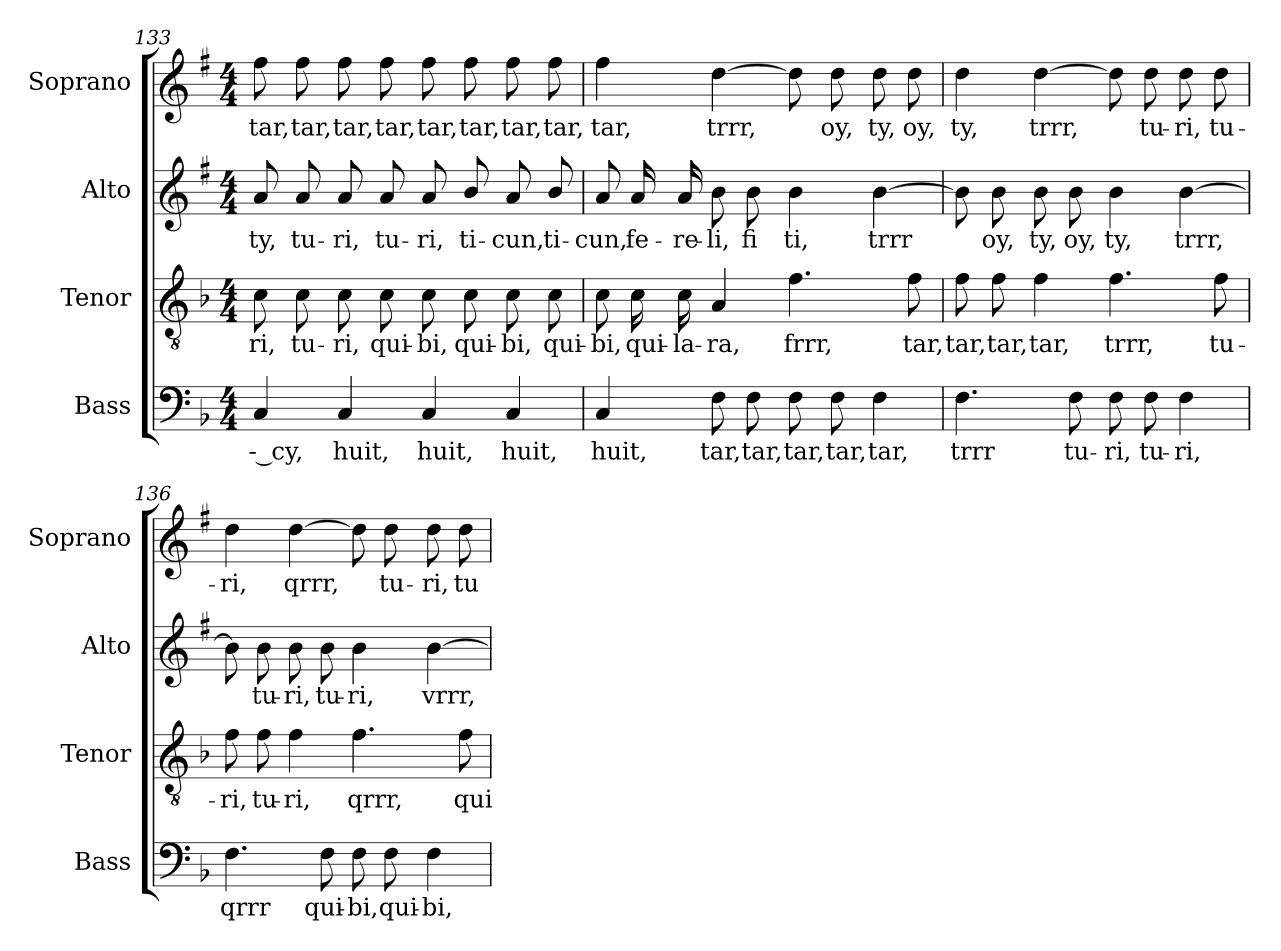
**kern	**text	**kern	**text	**kern	**text	**kern	**text
*part4	*part4	*part3	*part3	*part2	*part2	*part1	*part1
*staff4	*staff4	*staff3	*staff3	*staff2	*staff2	*staff1	*staff1
*I"Bass	*	*I"Tenor	*	*I"Alto	*	*I"Soprano	*
*I'Bass	*	*I'Tenor	*	*I'Alto	*	*I'Soprano	*
!!LO:PB:g=z
*clefF4	*	*clefGv2	*	*clefG2	*	*clefG2	*
*	*	*	*	*ITrd1c2	*	*ITrd1c2	*
*k[b-]	*	*k[b-]	*	*k[b-]	*	*k[b-]	*
*d:	*	*d:	*	*d:	*	*d:	*
*M4/4	*	*M4/4	*	*M4/4	*	*M4/4	*
=133	=133	=133	=133	=133	=133	=133	=133
!	!LO:LY:b:color=#000000	!	!	!	!	!	!
!	!	!	!LO:LY:b:color=#000000	!	!	!	!
!	!	!	!	!	!LO:LY:b:color=#000000	!	!
!	!	!	!	!	!	!	!LO:LY:b:color=#000000
4Ci/	-- cy,	8ci\	- ri,	8gi/	ty,	8eei\	tar,
!	!	!	!LO:LY:b:color=#000000	!	!	!	!
!	!	!	!	!	!LO:LY:b:color=#000000	!	!
!	!	!	!	!	!	!	!LO:LY:b:color=#000000
.	.	8ci\	tu-	8gi/	tu-	8eei\	tar,
!	!LO:LY:b:color=#000000	!	!	!	!	!	!
!	!	!	!LO:LY:b:color=#000000	!	!	!	!
!	!	!	!	!	!LO:LY:b:color=#000000	!	!
!	!	!	!	!	!	!	!LO:LY:b:color=#000000
4Ci/	huit,	8ci\	-ri,	8gi/	-ri,	8eei\	tar,
!	!	!	!LO:LY:b:color=#000000	!	!	!	!
!	!	!	!	!	!LO:LY:b:color=#000000	!	!
!	!	!	!	!	!	!	!LO:LY:b:color=#000000
.	.	8ci\	qui-	8gi/	tu-	8eei\	tar,
!	!LO:LY:b:color=#000000	!	!	!	!	!	!
!	!	!	!LO:LY:b:color=#000000	!	!	!	!
!	!	!	!	!	!LO:LY:b:color=#000000	!	!
!	!	!	!	!	!	!	!LO:LY:b:color=#000000
4Ci/	huit,	8ci\	-bi,	8gi/	-ri,	8eei\	tar,
!	!	!	!LO:LY:b:color=#000000	!	!	!	!
!	!	!	!	!	!LO:LY:b:color=#000000	!	!
!	!	!	!	!	!	!	!LO:LY:b:color=#000000
.	.	8ci\	qui-	8ai/	ti-	8eei\	tar,
!	!LO:LY:b:color=#000000	!	!	!	!	!	!
!	!	!	!LO:LY:b:color=#000000	!	!	!	!
!	!	!	!	!	!LO:LY:b:color=#000000	!	!
!	!	!	!	!	!	!	!LO:LY:b:color=#000000
4Ci/	huit,	8ci\	-bi,	8gi/	-cun,	8eei\	tar,
!	!	!	!LO:LY:b:color=#000000	!	!	!	!
!	!	!	!	!	!LO:LY:b:color=#000000	!	!
!	!	!	!	!	!	!	!LO:LY:b:color=#000000
.	.	8ci\	qui-	8ai/	ti-	8eei\	tar,
=134	=134	=134	=134	=134	=134	=134	=134
!	!LO:LY:b:color=#000000	!	!	!	!	!	!
!	!	!	!LO:LY:b:color=#000000	!	!	!	!
!	!	!	!	!	!LO:LY:b:color=#000000	!	!
!	!	!	!	!	!	!	!LO:LY:b:color=#000000
4Ci/	huit,	8ci\	-bi,	8gi/	-cun,	4eei\	tar,
!	!	!	!LO:LY:b:color=#000000	!	!	!	!
!	!	!	!	!	!LO:LY:b:color=#000000	!	!
.	.	16ci\	qui-	16gi/	fe-	.	.
!	!	!	!LO:LY:b:color=#000000	!	!	!	!
!	!	!	!	!	!LO:LY:b:color=#000000	!	!
.	.	16ci\	-la-	16gi/	-re-	.	.
!	!LO:LY:b:color=#000000	!	!	!	!	!	!
!	!	!	!LO:LY:b:color=#000000	!	!	!	!
!	!	!	!	!	!LO:LY:b:color=#000000	!	!
!	!	!	!	!	!	!	!LO:LY:b:color=#000000
8Fi\	tar,	4Ai/	-ra,	8ai\	-li,	[4cci\	trrr,
!	!LO:LY:b:color=#000000	!	!	!	!	!	!
!	!	!	!	!	!LO:LY:b:color=#000000	!	!
8Fi\	tar,	.	.	8ai\	fi	.	.
!	!LO:LY:b:color=#000000	!	!	!	!	!	!
!	!	!	!LO:LY:b:color=#000000	!	!	!	!
!	!	!	!	!	!LO:LY:b:color=#000000	!	!
8Fi\	tar,	4.fi\	frrr,	4ai\	ti,	8cci\]	.
!	!LO:LY:b:color=#000000	!	!	!	!	!	!
!	!	!	!	!	!	!	!LO:LY:b:color=#000000
8Fi\	tar,	.	.	.	.	8cci\	oy,
!	!LO:LY:b:color=#000000	!	!	!	!	!	!
!	!	!	!	!	!LO:LY:b:color=#000000	!	!
!	!	!	!	!	!	!	!LO:LY:b:color=#000000
4Fi\	tar,	.	.	[4ai\	trrr	8cci\	ty,
!	!	!	!LO:LY:b:color=#000000	!	!	!	!
!	!	!	!	!	!	!	!LO:LY:b:color=#000000
.	.	8fi\	tar,	.	.	8cci\	oy,
!!LO:LB:g=z
=135	=135	=135	=135	=135	=135	=135	=135
!	!LO:LY:b:color=#000000	!	!	!	!	!	!
!	!	!	!LO:LY:b:color=#000000	!	!	!	!
!	!	!	!	!	!	!	!LO:LY:b:color=#000000
4.Fi\	trrr	8fi\	tar,	8ai\]	.	4cci\	ty,
!	!	!	!LO:LY:b:color=#000000	!	!	!	!
!	!	!	!	!	!LO:LY:b:color=#000000	!	!
.	.	8fi\	tar,	8ai\	oy,	.	.
!	!	!	!LO:LY:b:color=#000000	!	!	!	!
!	!	!	!	!	!LO:LY:b:color=#000000	!	!
!	!	!	!	!	!	!	!LO:LY:b:color=#000000
.	.	4fi\	tar,	8ai\	ty,	[4cci\	trrr,
!	!LO:LY:b:color=#000000	!	!	!	!	!	!
!	!	!	!	!	!LO:LY:b:color=#000000	!	!
8Fi\	tu-	.	.	8ai\	oy,	.	.
!	!LO:LY:b:color=#000000	!	!	!	!	!	!
!	!	!	!LO:LY:b:color=#000000	!	!	!	!
!	!	!	!	!	!LO:LY:b:color=#000000	!	!
8Fi\	-ri,	4.fi\	trrr,	4ai\	ty,	8cci\]	.
!	!LO:LY:b:color=#000000	!	!	!	!	!	!
!	!	!	!	!	!	!	!LO:LY:b:color=#000000
8Fi\	tu-	.	.	.	.	8cci\	tu-
!	!LO:LY:b:color=#000000	!	!	!	!	!	!
!	!	!	!	!	!LO:LY:b:color=#000000	!	!
!	!	!	!	!	!	!	!LO:LY:b:color=#000000
4Fi\	-ri,	.	.	[4ai\	trrr,	8cci\	-ri,
!	!	!	!LO:LY:b:color=#000000	!	!	!	!
!	!	!	!	!	!	!	!LO:LY:b:color=#000000
.	.	8fi\	tu-	.	.	8cci\	tu-
=136	=136	=136	=136	=136	=136	=136	=136
!	!LO:LY:b:color=#000000	!	!	!	!	!	!
!	!	!	!LO:LY:b:color=#000000	!	!	!	!
!	!	!	!	!	!	!	!LO:LY:b:color=#000000
4.Fi\	qrrr	8fi\	-ri,	8ai\]	.	4cci\	-ri,
!	!	!	!LO:LY:b:color=#000000	!	!	!	!
!	!	!	!	!	!LO:LY:b:color=#000000	!	!
.	.	8fi\	tu-	8ai\	tu-	.	.
!	!	!	!LO:LY:b:color=#000000	!	!	!	!
!	!	!	!	!	!LO:LY:b:color=#000000	!	!
!	!	!	!	!	!	!	!LO:LY:b:color=#000000
.	.	4fi\	-ri,	8ai\	-ri,	[4cci\	qrrr,
!	!LO:LY:b:color=#000000	!	!	!	!	!	!
!	!	!	!	!	!LO:LY:b:color=#000000	!	!
8Fi\	qui-	.	.	8ai\	tu-	.	.
!	!LO:LY:b:color=#000000	!	!	!	!	!	!
!	!	!	!LO:LY:b:color=#000000	!	!	!	!
!	!	!	!	!	!LO:LY:b:color=#000000	!	!
8Fi\	-bi,	4.fi\	qrrr,	4ai\	-ri,	8cci\]	.
!	!LO:LY:b:color=#000000	!	!	!	!	!	!
!	!	!	!	!	!	!	!LO:LY:b:color=#000000
8Fi\	qui-	.	.	.	.	8cci\	tu-
!	!LO:LY:b:color=#000000	!	!	!	!	!	!
!	!	!	!	!	!LO:LY:b:color=#000000	!	!
!	!	!	!	!	!	!	!LO:LY:b:color=#000000
4Fi\	-bi,	.	.	[4ai\	vrrr,	8cci\	-ri,
!	!	!	!LO:LY:b:color=#000000	!	!	!	!
!	!	!	!	!	!	!	!LO:LY:b:color=#000000
.	.	8fi\	qui-	.	.	8cci\	tu-
=	=	=	=	=	=	=	=
*-	*-	*-	*-	*-	*-	*-	*-
